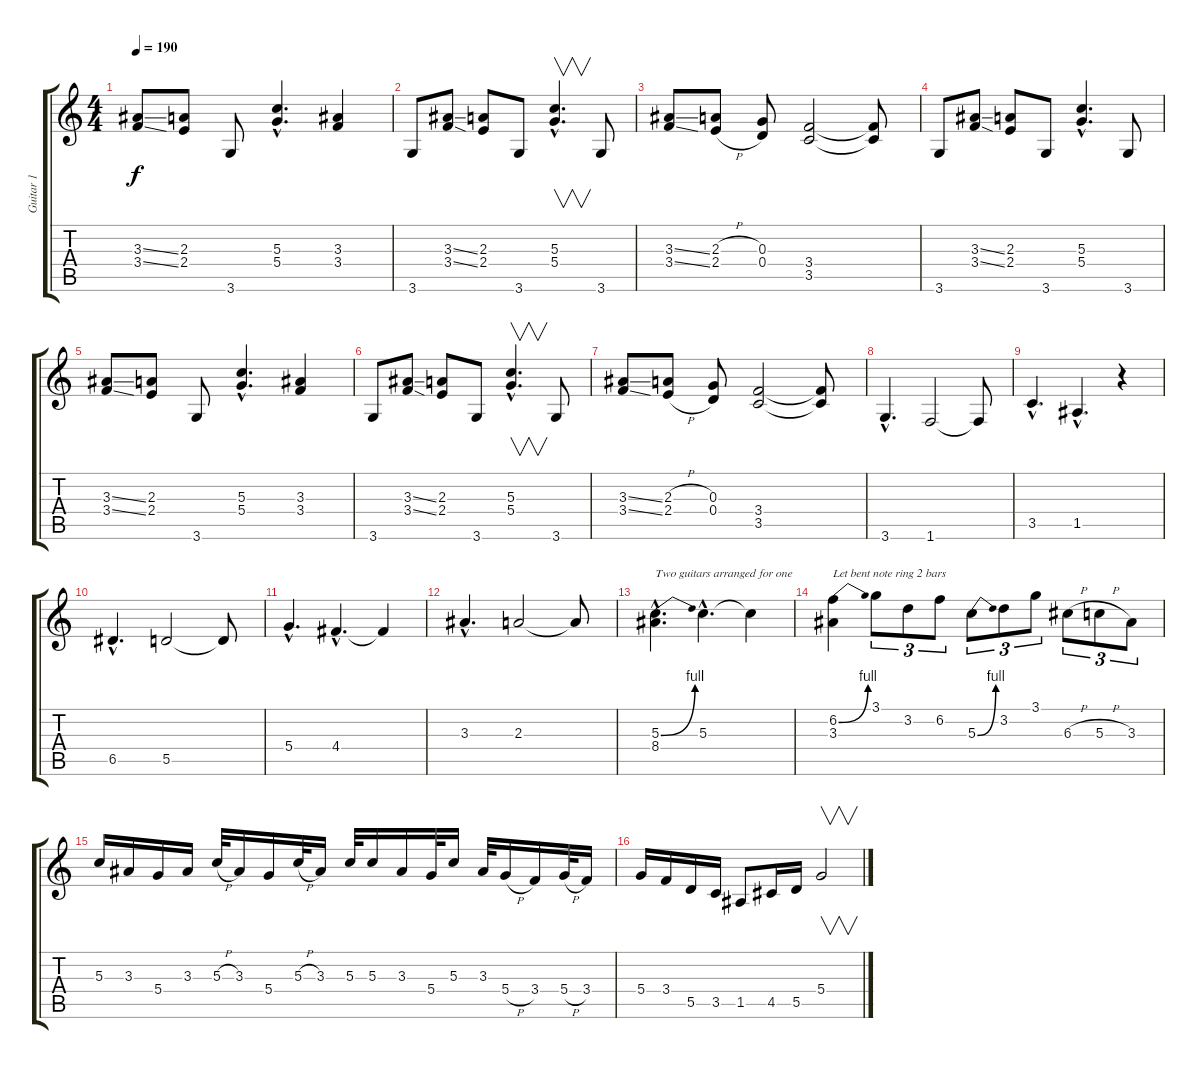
\track ("Guitar 1" "Guitar 1") {instrument overdrivenguitar}
\staff {score tabs}
\tuning (E4 B3 G3 D3 A2 E2) {hide}
\ts (4 4)
\tempo 190
\clef g2
\ks c
(3.3{ss} 3.4{ss}).8{dy f} (2.3 2.4).8 3.6.8 (5.3{hac} 5.4{hac}).4{d} (3.3 3.4).4 |
3.6.8 (3.3{ss} 3.4{ss}).8 (2.3 2.4).8 3.6.8 (5.3{hac} 5.4{hac}).4{v d} 3.6.8 |
(3.3{ss} 3.4{ss}).8 (2.3{h} 2.4{h}).8 (0.3 0.4).8 (3.4 3.5).2 (3.4{t} 3.5{t}).8 |
3.6.8 (3.3{ss} 3.4{ss}).8 (2.3 2.4).8 3.6.8 (5.3{hac} 5.4{hac}).4{d} 3.6.8 |
(3.3{ss} 3.4{ss}).8 (2.3 2.4).8 3.6.8 (5.3{hac} 5.4{hac}).4{d} (3.3 3.4).4 |
3.6.8 (3.3{ss} 3.4{ss}).8 (2.3 2.4).8 3.6.8 (5.3{hac} 5.4{hac}).4{v d} 3.6.8 |
(3.3{ss} 3.4{ss}).8 (2.3{h} 2.4{h}).8 (0.3 0.4).8 (3.4 3.5).2 (3.4{t} 3.5{t}).8 |
3.6{hac}.4{d} 1.6.2 1.6{t}.8 |
3.5{hac}.4{d} 1.5{hac}.4{d} r.4 |
6.5{hac}.4{d} 5.5.2 5.5{t}.8 |
5.4{hac}.4{d} 4.4{hac}.4{d} 4.4{t}.4 |
3.3{hac}.4{d} 2.3.2 2.3{t}.8 |
(5.3{be (bend 0 0 60 4) hac} 8.4{hac}).4{d txt "Two guitars arranged for one"} 5.3{hac}.4{d} 5.3{t}.4 |
(6.2{be (bend 0 0 60 4)} 3.3).4{txt "Let bent note ring 2 bars"} 3.1.8{tu (3 2)} 3.2.8{tu (3 2)} 6.2.8{tu (3 2)} 5.3{be (bend 0 0 60 4)}.8{tu (3 2)} 3.2.8{tu (3 2)} 3.1.8{tu (3 2)} 6.3{h}.8{tu (3 2)} 5.3{h}.8{tu (3 2)} 3.3.8{tu (3 2)} |
5.3.16 3.3.16 5.4.16 3.3.16 5.3{h}.32 3.3.16 5.4.16 5.3{h}.32 3.3.16 5.3.32 5.3.16 3.3.16 5.4.32 5.3.16 3.3.32 5.4{h}.16 3.4.16 5.4{h}.32 3.4.16 |
5.4.16 3.4.16 5.5.16 3.5.16 1.5.8 4.5.16 5.5.16 5.4.2{v}
